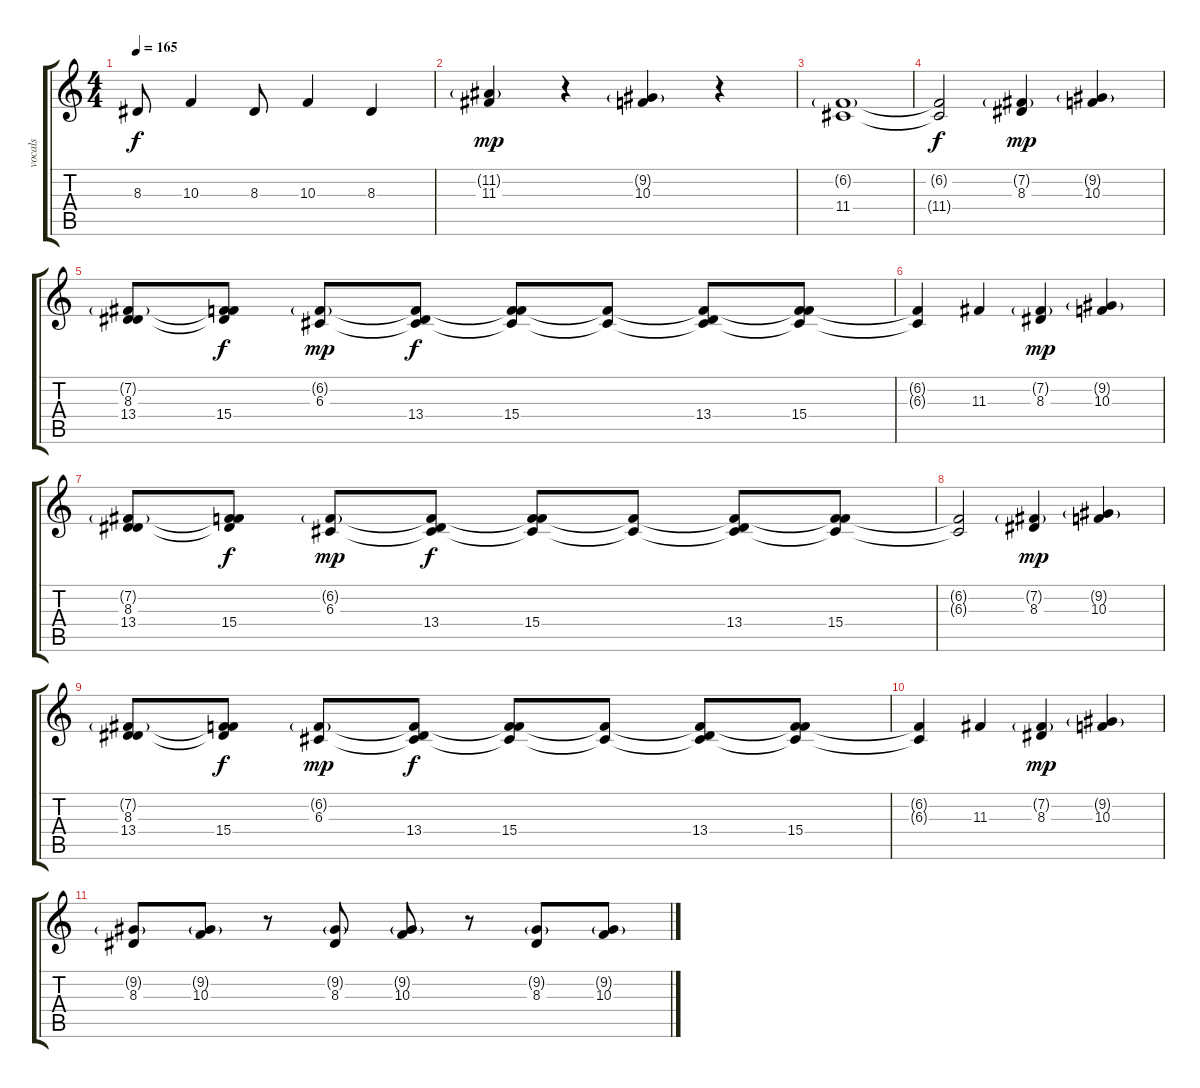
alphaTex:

\track ("vocals" "vocals") {instrument lead2sawtooth}
\staff {score tabs}
\tuning (E4 B3 G3 D3 A2 E2) {hide}
\ts (4 4)
\tempo 165
\clef g2
\ks c
8.3.8{dy f} 10.3.4 8.3.8 10.3.4 8.3.4 |
(11.2{g} 11.3).4{dy mp} r.4 (9.2{g} 10.3).4 r.4 |
(6.2{g} 11.4).1 |
(6.2{t} 11.4{t}).2{dy f} (7.2{g} 8.3).4{dy mp} (9.2{g} 10.3).4 |
(7.2{g} 8.3 13.4).8 (7.2{t} 8.3{t} 15.4).8{dy f} (6.2{g} 6.3).8{dy mp} (6.2{t} 6.3{t} 13.4).8{dy f} (6.2{t} 6.3{t} 15.4).8 (6.2{t} 6.3{t}).8 (6.2{t} 6.3{t} 13.4).8 (6.2{t} 6.3{t} 15.4).8 |
(6.2{t} 6.3{t}).4 11.3.4 (7.2{g} 8.3).4{dy mp} (9.2{g} 10.3).4 |
(7.2{g} 8.3 13.4).8 (7.2{t} 8.3{t} 15.4).8{dy f} (6.2{g} 6.3).8{dy mp} (6.2{t} 6.3{t} 13.4).8{dy f} (6.2{t} 6.3{t} 15.4).8 (6.2{t} 6.3{t}).8 (6.2{t} 6.3{t} 13.4).8 (6.2{t} 6.3{t} 15.4).8 |
(6.2{t} 6.3{t}).2 (7.2{g} 8.3).4{dy mp} (9.2{g} 10.3).4 |
(7.2{g} 8.3 13.4).8 (7.2{t} 8.3{t} 15.4).8{dy f} (6.2{g} 6.3).8{dy mp} (6.2{t} 6.3{t} 13.4).8{dy f} (6.2{t} 6.3{t} 15.4).8 (6.2{t} 6.3{t}).8 (6.2{t} 6.3{t} 13.4).8 (6.2{t} 6.3{t} 15.4).8 |
(6.2{t} 6.3{t}).4 11.3.4 (7.2{g} 8.3).4{dy mp} (9.2{g} 10.3).4 |
(9.2{g} 8.3).8 (9.2{g} 10.3).8 r.8 (9.2{g} 8.3).8 (9.2{g} 10.3).8 r.8 (9.2{g} 8.3).8 (9.2{g} 10.3).8
